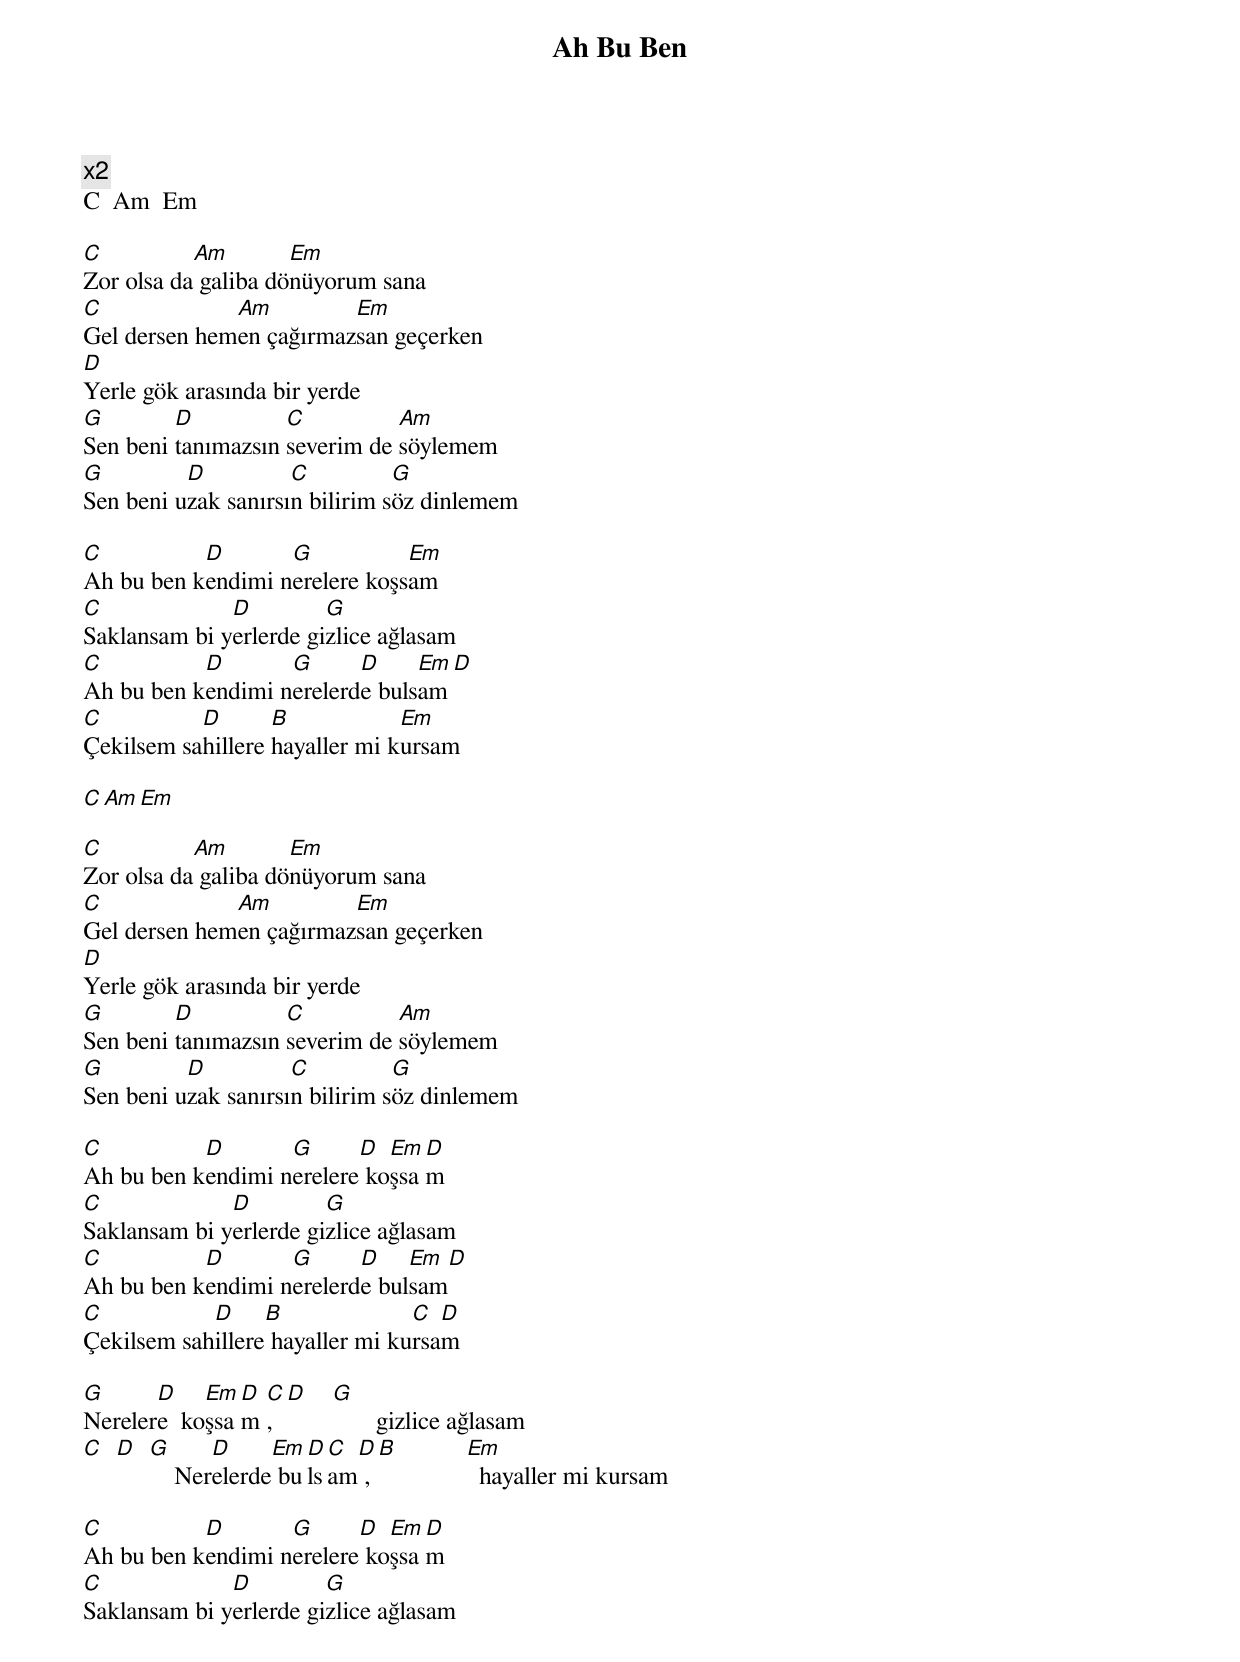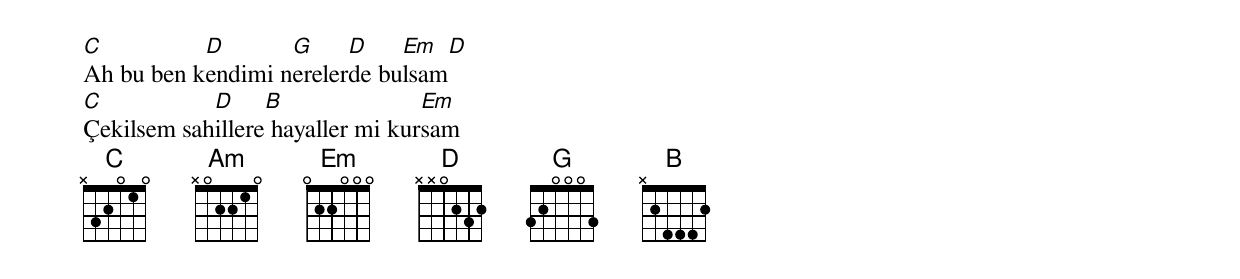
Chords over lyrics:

{title: Ah Bu Ben}
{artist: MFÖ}

x2
C  Am  Em

C          Am        Em
Zor olsa da galiba dönüyorum sana
C             Am         Em
Gel dersen hemen çağırmazsan geçerken
D
Yerle gök arasında bir yerde
G        D          C          Am
Sen beni tanımazsın severim de söylemem
G         D          C          G
Sen beni uzak sanırsın bilirim söz dinlemem

C          D       G           Em
Ah bu ben kendimi nerelere koşsam
C             D         G
Saklansam bi yerlerde gizlice ağlasam
C          D       G      D     Em  D
Ah bu ben kendimi nerelerde bulsam
C          D       B            Em
Çekilsem sahillere hayaller mi kursam

C  Am  Em

C          Am        Em
Zor olsa da galiba dönüyorum sana
C             Am         Em
Gel dersen hemen çağırmazsan geçerken
D
Yerle gök arasında bir yerde
G        D          C          Am
Sen beni tanımazsın severim de söylemem
G         D          C          G
Sen beni uzak sanırsın bilirim söz dinlemem

C          D       G      D  Em D
Ah bu ben kendimi nerelere koşsam
C             D         G
Saklansam bi yerlerde gizlice ağlasam
C          D       G      D    Em  D
Ah bu ben kendimi nerelerde bulsam
C           D     B              C  D
Çekilsem sahillere hayaller mi kursam

G      D    Em D C D   G
Nerelere  koşsam ,            gizlice ağlasam
C D G      D     Em D C D B          Em
        Nerelerde bulsam ,             hayaller mi kursam

C          D       G      D  Em D
Ah bu ben kendimi nerelere koşsam
C             D         G
Saklansam bi yerlerde gizlice ağlasam
C          D       G     D    Em  D
Ah bu ben kendimi nerelerde bulsam
C           D     B               Em
Çekilsem sahillere hayaller mi kursam
